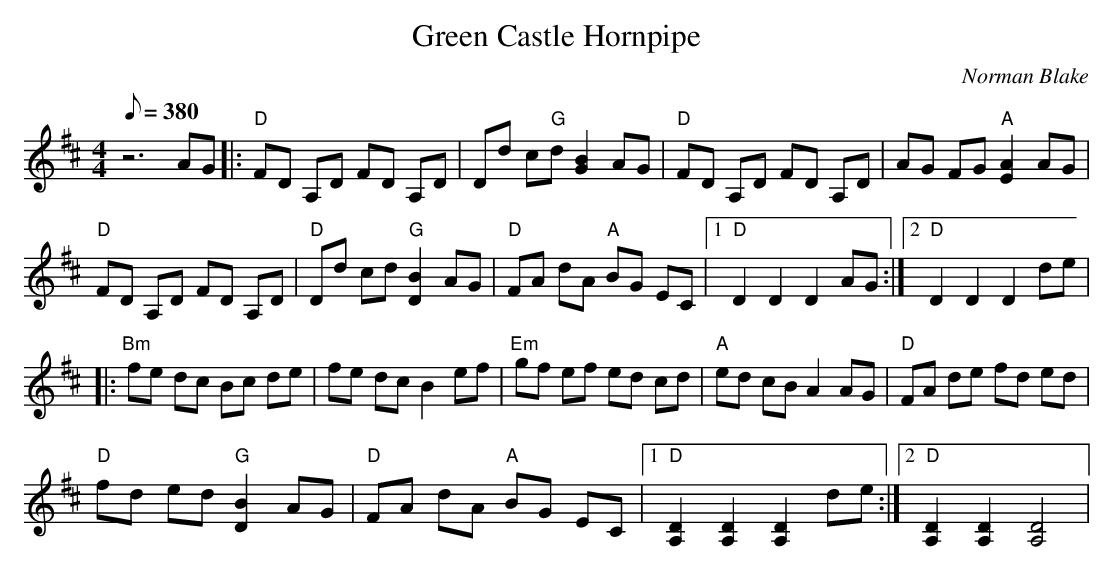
X:1
T: Green Castle Hornpipe
C: Norman Blake
L: 1/8
Q: 380
M: 4/4
K: D
 z6 AG |: "D"FD A,D FD A,D | Dd c"G"d [B2G2] AG | "D"FD A,D FD A,D | AG FG "A"[A2E2] AG |
 "D"FD A,D FD A,D | "D"Dd cd "G"[B2D2] AG | "D"FA dA "A"BG EC |1 "D"D2 D2 D2 AG :|2 "D"D2 D2 D2 de |
|: "Bm"fe dc Bc de | fe dc B2 ef | "Em"gf ef ed cd | "A"ed cB A2 AG | "D"FA de fd ed |
 "D"fd ed "G"[B2D2] AG | "D"FA dA "A"BG EC |1 "D"[D2A,2] [D2A,2] [D2A,2] de :|2 "D"[D2A,2] [D2A,2] [D4A,4] |
